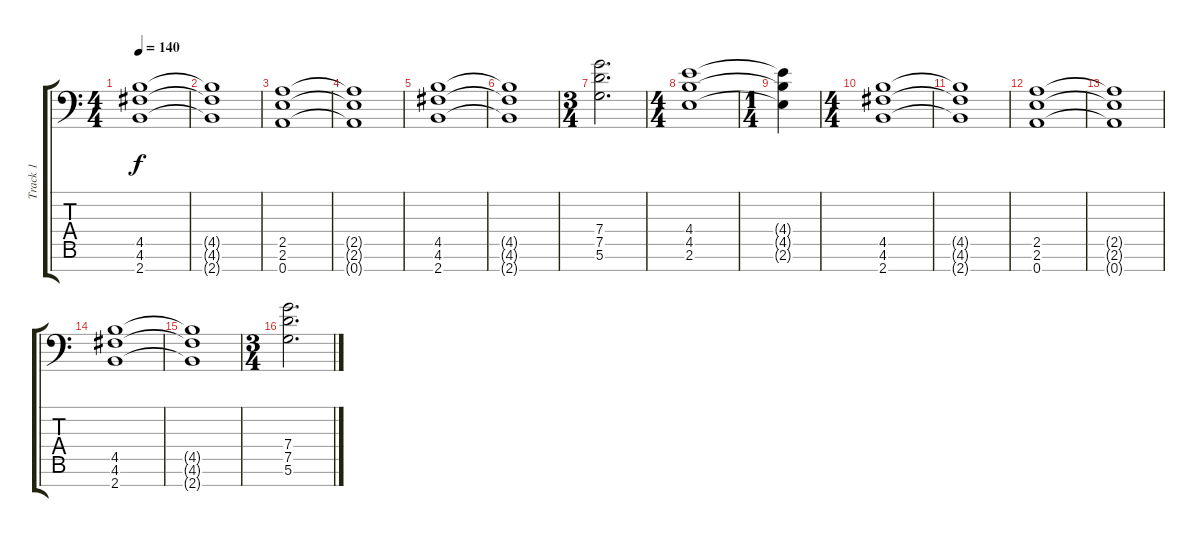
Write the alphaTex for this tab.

\track ("Track 1" "Track 1") {instrument distortionguitar}
\staff {score tabs}
\tuning (D4 A3 F3 C3 G2 D2 A1) {hide}
\ts (4 4)
\tempo 140
\clef f4
\ks c
(4.5 4.6 2.7).1{dy f} |
(4.5{t} 4.6{t} 2.7{t}).1 |
(2.5 2.6 0.7).1 |
(2.5{t} 2.6{t} 0.7{t}).1 |
(4.5 4.6 2.7).1 |
(4.5{t} 4.6{t} 2.7{t}).1 |
\ts (3 4)
(7.4 7.5 5.6).2{d} |
\ts (4 4)
(4.4 4.5 2.6).1 |
\ts (1 4)
(4.4{t} 4.5{t} 2.6{t}).4 |
\ts (4 4)
(4.5 4.6 2.7).1 |
(4.5{t} 4.6{t} 2.7{t}).1 |
(2.5 2.6 0.7).1 |
(2.5{t} 2.6{t} 0.7{t}).1 |
(4.5 4.6 2.7).1 |
(4.5{t} 4.6{t} 2.7{t}).1 |
\ts (3 4)
(7.4 7.5 5.6).2{d}
